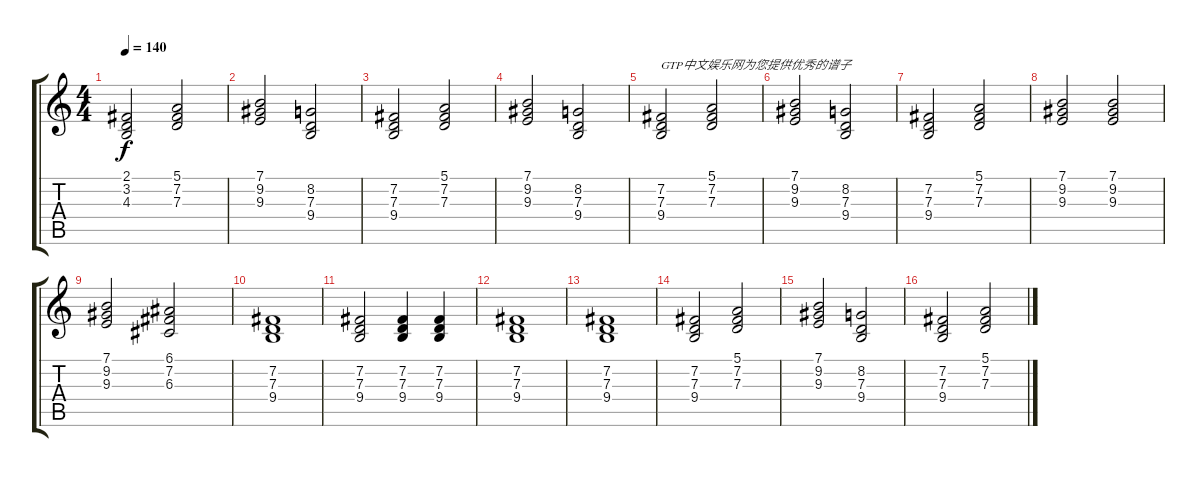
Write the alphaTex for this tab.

\track "" {instrument stringensemble1}
\staff {score tabs}
\tuning (E4 B3 G3 D3 A2 E2) {hide}
\ts (4 4)
\tempo 140
\clef g2
\ks c
(2.1 3.2 4.3).2{dy f instrument stringensemble1} (5.1 7.2 7.3).2 |
(7.1 9.2 9.3).2 (8.2 7.3 9.4).2 |
(7.2 7.3 9.4).2 (5.1 7.2 7.3).2 |
(7.1 9.2 9.3).2 (8.2 7.3 9.4).2 |
(7.2 7.3 9.4).2{txt "GTP中文娱乐网为您提供优秀的谱子"} (5.1 7.2 7.3).2 |
(7.1 9.2 9.3).2 (8.2 7.3 9.4).2 |
(7.2 7.3 9.4).2 (5.1 7.2 7.3).2 |
(7.1 9.2 9.3).2 (7.1 9.2 9.3).2 |
(7.1 9.2 9.3).2 (6.1 7.2 6.3).2 |
(7.2 7.3 9.4).1 |
(7.2 7.3 9.4).2 (7.2 7.3 9.4).4 (7.2 7.3 9.4).4 |
(7.2 7.3 9.4).1 |
(7.2 7.3 9.4).1 |
(7.2 7.3 9.4).2 (5.1 7.2 7.3).2 |
(7.1 9.2 9.3).2 (8.2 7.3 9.4).2 |
(7.2 7.3 9.4).2 (5.1 7.2 7.3).2
